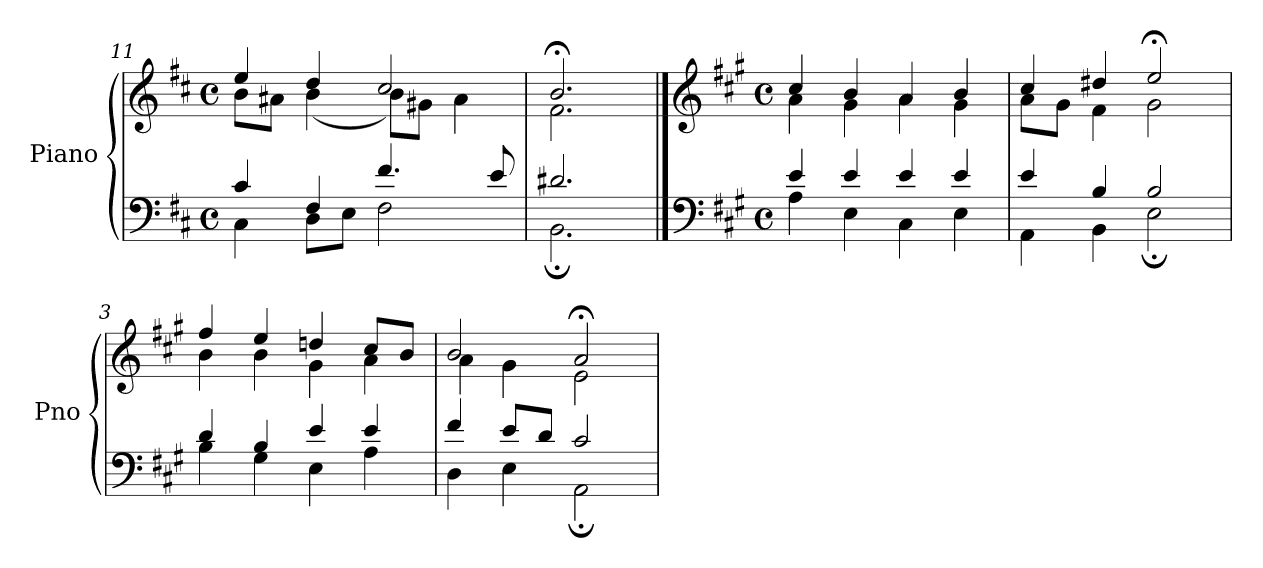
**kern	**kern
*part1	*part1
*staff2	*staff1
*I"Piano	*
*I'Pno	*
*clefF4	*clefG2
*k[f#c#]	*k[f#c#]
*M4/4	*M4/4
*met(c)	*met(c)
=11	=11
*^	*^
4c#/	4C#\	4ee/	8b\L
.	.	.	8a#X\J
4F#/	8D\L	4dd/	(<4b\
.	8E\J	.	.
4.f#/	2F#\	2cc#/	8b\L)
.	.	.	8g#X\J
.	.	.	4a#\
8e/	.	.	.
=12	=12	=12	=12
2.d#X/	2.BB;\	2.b;</	2.f#\
==1	==1	==1	==1
*clefF4	*	*clefG2	*
*k[f#c#g#]	*	*k[f#c#g#]	*
*M4/4	*	*M4/4	*
*met(c)	*	*met(c)	*
4e/	4A\	4cc#/	4a\
4e/	4E\	4b/	4g#\
4e/	4C#\	4a/	4a\
4e/	4E\	4b/	4g#\
=2	=2	=2	=2
4e/	4AA\	4cc#/	8a\L
.	.	.	8g#\J
4B/	4BB\	4dd#X/	4f#\
2B/	2E;\	2ee;</	2g#\
=3	=3	=3	=3
4d/	4B\	4ff#/	4b\
4B/	4G#\	4ee/	4b\
4e/	4E\	4ddn/	4g#\
4e/	4A\	8cc#/L	4a\
.	.	8b/J	.
=4	=4	=4	=4
4f#/	4D\	2b/	4a\
8e/L	4E\	.	4g#\
8d/J	.	.	.
2c#/	2AA;\	2a;</	2e\
*v	*v	*	*
*	*v	*v
=	=
*-	*-
